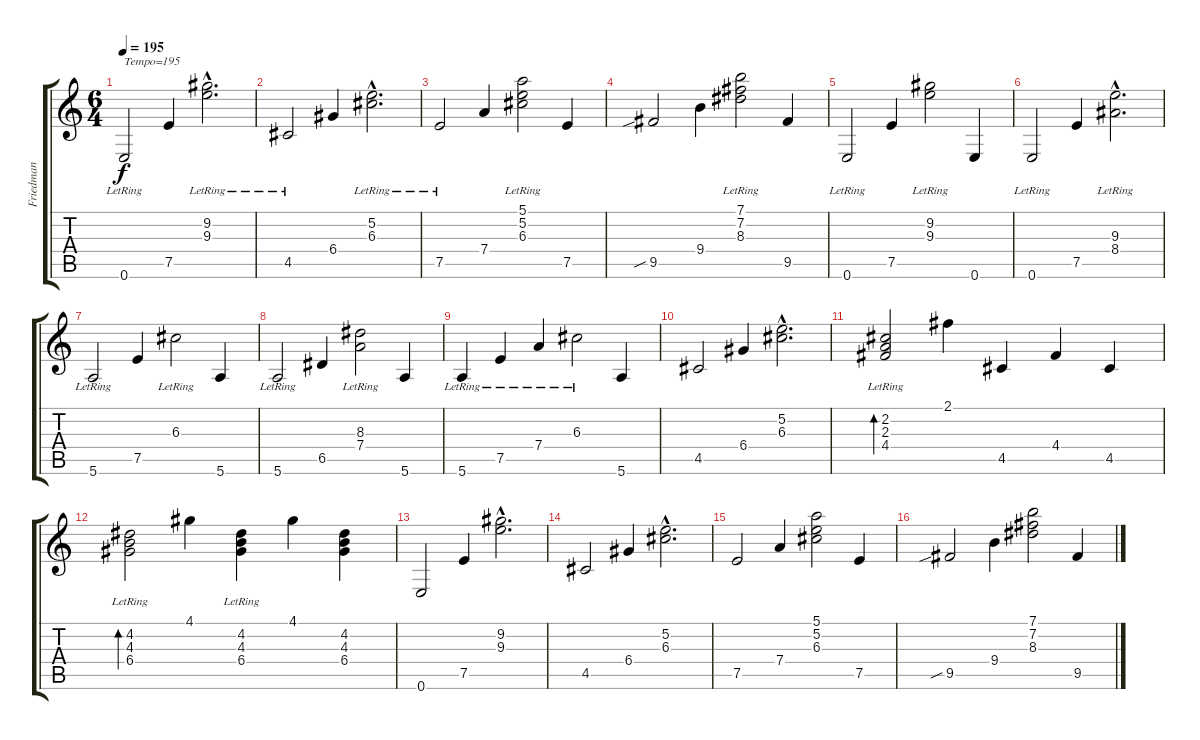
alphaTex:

\track ("Friedman" "Friedman") {instrument acousticguitarsteel}
\staff {score tabs}
\tuning (E4 B3 G3 D3 A2 E2) {hide}
\ts (6 4)
\tempo 195
\clef g2
\ks c
0.6{lr}.2{txt "Tempo=195" dy f instrument acousticguitarsteel} 7.5.4 (9.2{hac lr} 9.3{hac lr}).2{d} |
4.5{lr}.2 6.4.4 (5.2{hac lr} 6.3{hac lr}).2{d} |
7.5{lr}.2 7.4.4 (5.1{lr} 5.2{lr} 6.3{lr}).2 7.5.4 |
9.5{sib}.2 9.4.4 (7.1{lr} 7.2{lr} 8.3{lr}).2 9.5.4 |
0.6{lr}.2 7.5.4 (9.2{lr} 9.3{lr}).2 0.6.4 |
0.6{lr}.2 7.5.4 (9.3{hac lr} 8.4{hac lr}).2{d} |
5.6{lr}.2 7.5.4 6.3{lr}.2 5.6.4 |
5.6{lr}.2 6.5.4 (8.3{lr} 7.4{lr}).2 5.6.4 |
5.6{lr}.4 7.5{lr}.4 7.4{lr}.4 6.3{lr}.2 5.6.4 |
4.5.2 6.4.4 (5.2{hac} 6.3{hac}).2{d} |
(2.2{lr} 2.3{lr} 4.4{lr}).2{bd 240} 2.1.4 4.5.4 4.4.4 4.5.4 |
(4.2{lr} 4.3{lr} 6.4{lr}).2{bd 240} 4.1.4 (4.2{lr} 4.3{lr} 6.4{lr}).4 4.1.4 (4.2 4.3 6.4).4 |
0.6.2 7.5.4 (9.2{hac} 9.3{hac}).2{d} |
4.5.2 6.4.4 (5.2{hac} 6.3{hac}).2{d} |
7.5.2 7.4.4 (5.1 5.2 6.3).2 7.5.4 |
9.5{sib}.2 9.4.4 (7.1 7.2 8.3).2 9.5.4
